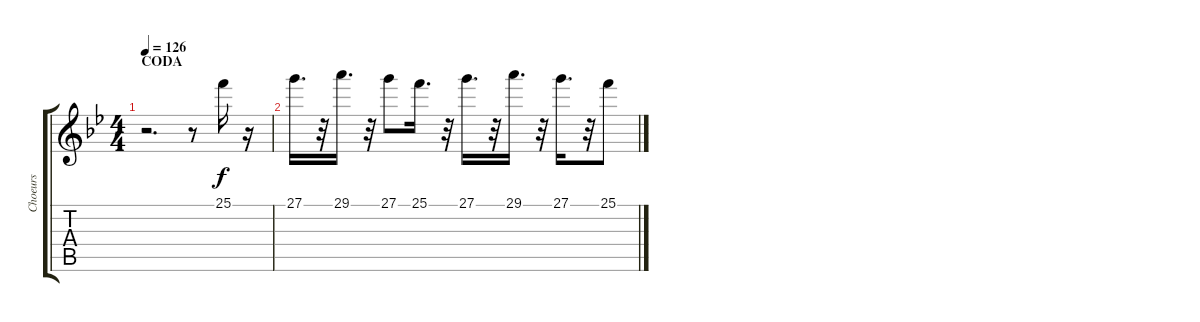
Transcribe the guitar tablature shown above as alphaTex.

\track ("Choeurs" "Choeurs") {instrument whistle}
\staff {score tabs}
\tuning (E4 B3 G3 D3 A2 E2) {hide}
\ts (4 4)
\section ("" "CODA")
\tempo 126
\clef g2
\ks bb
r.2{d dy f} r.8 25.1.16 r.16 |
27.1.16{d} r.32 29.1.16{d} r.32 27.1.8 25.1.16{d} r.32 27.1.16{d} r.32 29.1.16{d} r.32 27.1.16{d} r.32 25.1.8
